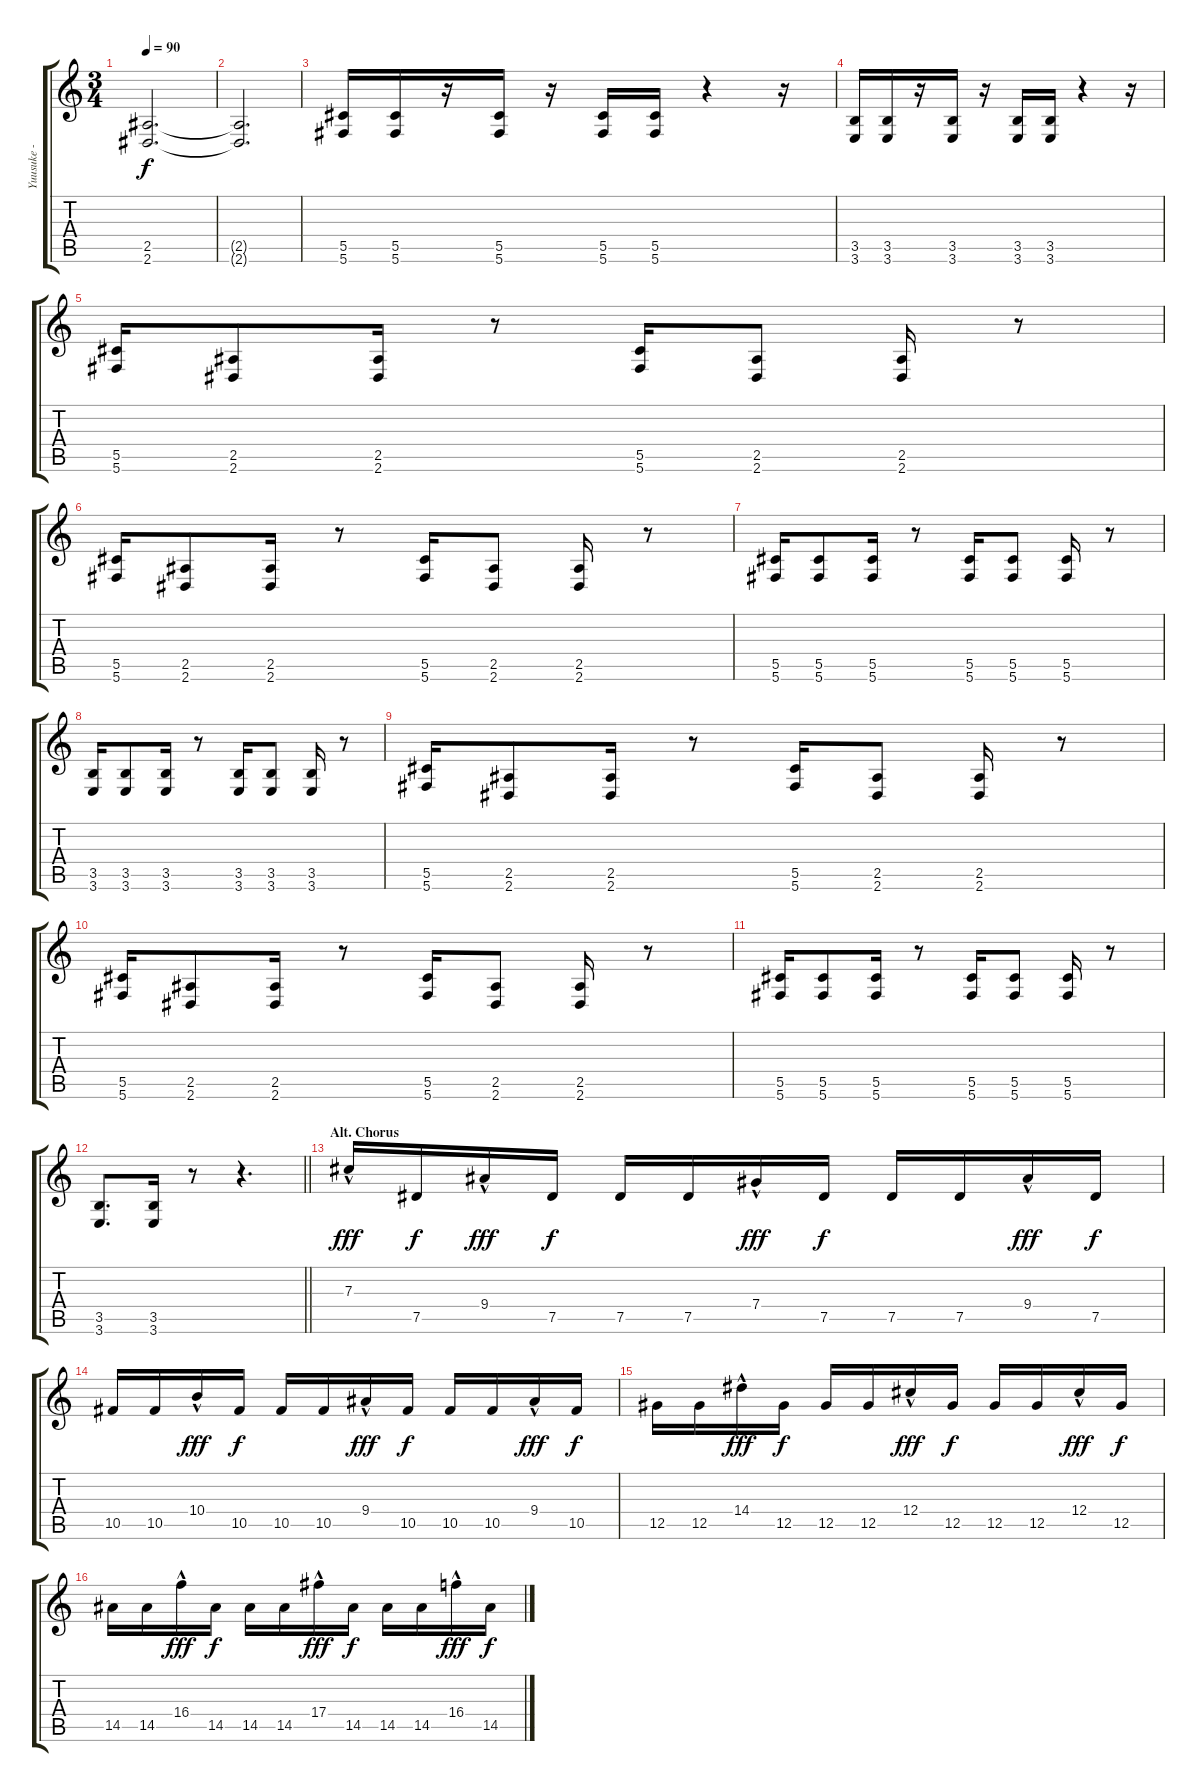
\track ("Yuusuke - Guitar" "Yuusuke - ") {instrument distortionguitar}
\staff {score tabs}
\tuning (Eb4 Bb3 Gb3 Db3 Ab2 Db2) {hide}
\ts (3 4)
\tempo 90
\clef g2
\ks c
(2.5 2.6).2{d dy f} |
(2.5{t} 2.6{t}).2{d} |
(5.5 5.6).16 (5.5 5.6).16 r.16 (5.5 5.6).16 r.16 (5.5 5.6).16 (5.5 5.6).16 r.4 r.16 |
(3.5 3.6).16 (3.5 3.6).16 r.16 (3.5 3.6).16 r.16 (3.5 3.6).16 (3.5 3.6).16 r.4 r.16 |
(5.5 5.6).16{volume 13 instrument distortionguitar} (2.5 2.6).8 (2.5 2.6).16 r.8 (5.5 5.6).16 (2.5 2.6).8 (2.5 2.6).16 r.8 |
(5.5 5.6).16 (2.5 2.6).8 (2.5 2.6).16 r.8 (5.5 5.6).16 (2.5 2.6).8 (2.5 2.6).16 r.8 |
(5.5 5.6).16{volume 13 instrument distortionguitar} (5.5 5.6).8 (5.5 5.6).16 r.8 (5.5 5.6).16 (5.5 5.6).8 (5.5 5.6).16 r.8 |
(3.5 3.6).16 (3.5 3.6).8 (3.5 3.6).16 r.8 (3.5 3.6).16 (3.5 3.6).8 (3.5 3.6).16 r.8 |
(5.5 5.6).16{volume 13 instrument distortionguitar} (2.5 2.6).8 (2.5 2.6).16 r.8 (5.5 5.6).16 (2.5 2.6).8 (2.5 2.6).16 r.8 |
(5.5 5.6).16 (2.5 2.6).8 (2.5 2.6).16 r.8 (5.5 5.6).16 (2.5 2.6).8 (2.5 2.6).16 r.8 |
(5.5 5.6).16{volume 13 instrument distortionguitar} (5.5 5.6).8 (5.5 5.6).16 r.8 (5.5 5.6).16 (5.5 5.6).8 (5.5 5.6).16 r.8 |
\barLineRight lightlight
(3.5 3.6).8{d} (3.5 3.6).16 r.8 r.4{d} |
\section ("" "Alt. Chorus")
7.3{hac}.16{dy fff volume 15 instrument distortionguitar} 7.5.16{dy f} 9.4{hac}.16{dy fff} 7.5.16{dy f} 7.5.16 7.5.16 7.4{hac}.16{dy fff} 7.5.16{dy f} 7.5.16 7.5.16 9.4{hac}.16{dy fff} 7.5.16{dy f} |
10.5.16 10.5.16 10.4{hac}.16{dy fff} 10.5.16{dy f} 10.5.16 10.5.16 9.4{hac}.16{dy fff} 10.5.16{dy f} 10.5.16 10.5.16 9.4{hac}.16{dy fff} 10.5.16{dy f} |
12.5.16 12.5.16 14.4{hac}.16{dy fff} 12.5.16{dy f} 12.5.16 12.5.16 12.4{hac}.16{dy fff} 12.5.16{dy f} 12.5.16 12.5.16 12.4{hac}.16{dy fff} 12.5.16{dy f} |
14.5.16 14.5.16 16.4{hac}.16{dy fff} 14.5.16{dy f} 14.5.16 14.5.16 17.4{hac}.16{dy fff} 14.5.16{dy f} 14.5.16 14.5.16 16.4{hac}.16{dy fff} 14.5.16{dy f}
